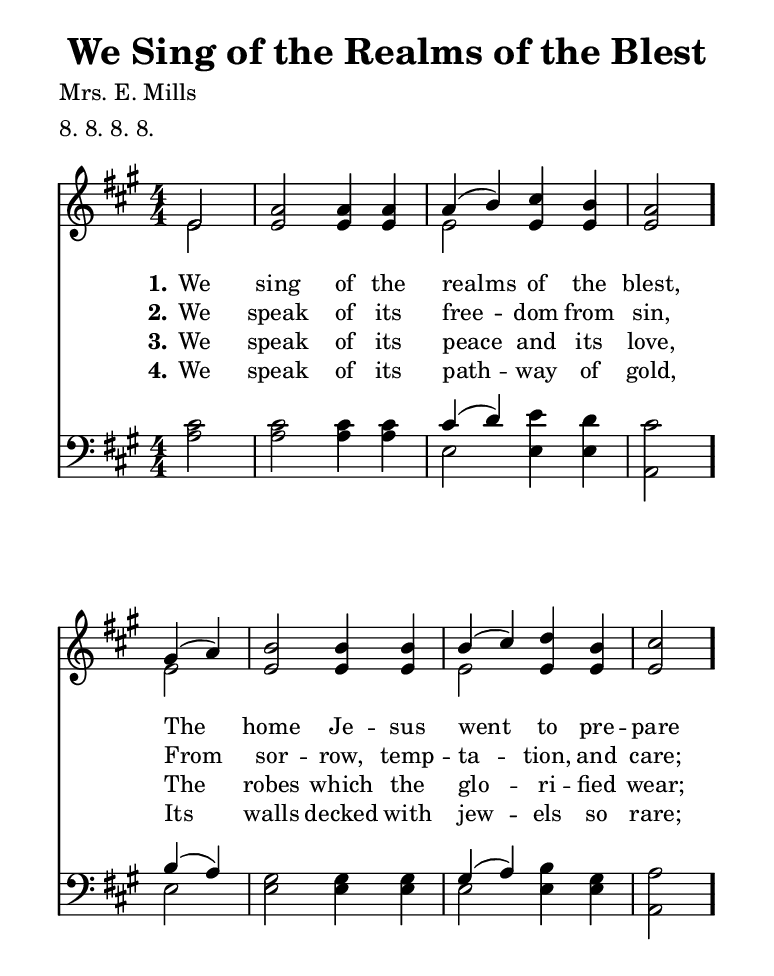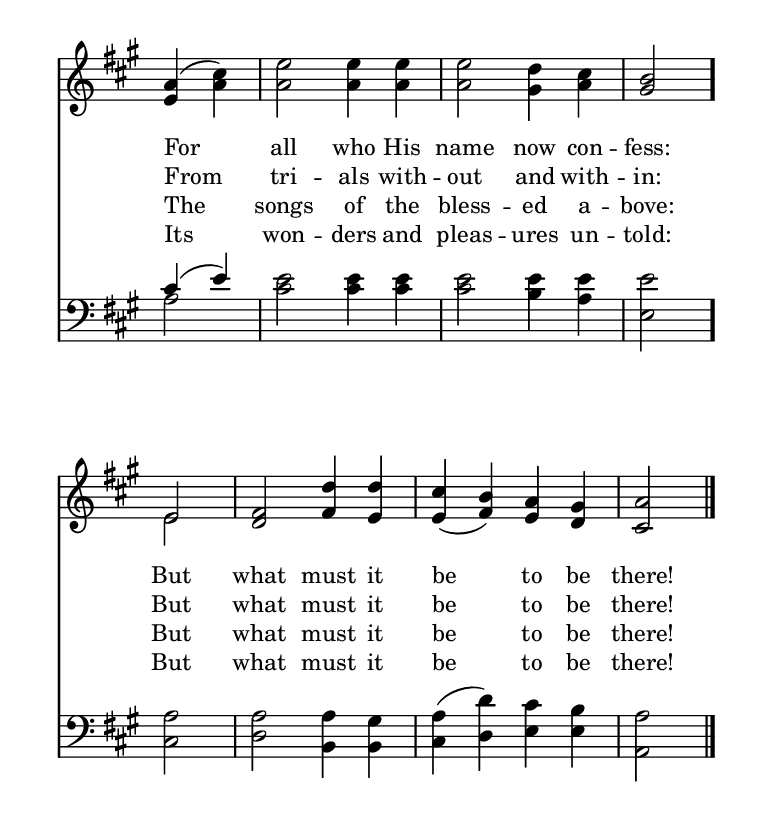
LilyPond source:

\include "common/global.ily"
\paper {
  \include "common/paper.ily"
  ragged-bottom = ##t
  system-system-spacing.padding = 11
}

\header{
  hymnnumber = "276"
  title = "We Sing of the Realms of the Blest"
  tunename = "Celeste"
  meter = "8. 8. 8. 8."
  poet = "Mrs. E. Mills"
  composer = ""
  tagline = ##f
}

global = {
  \include "common/overrides.ily"
  \override Staff.TimeSignature.style = #'numbered
  \time 4/4
  \override Score.MetronomeMark.transparent = ##t % hide all fermata changes too
  \tempo 4=120
  \key a \major
  \partial 2
  \autoBeamOff
}

notesSoprano = {
\global
\relative c' {

  e2 | a a4 a | a( b) cis b | a2
  gis4( a) | b2 b4 b | b( cis) d b | cis2 \eogbreak
  a4( cis) | e2 e4 e | e2 d4 cis | b2
  e,2 | fis d'4 d | cis( b) a gis | a2

  \bar "|."

}
}

notesAlto = {
\global
\relative e' {

  e2 | e e4 e | e2 e4 e | e2
  e2 | e e4 e | e2 e4 e | e2
  e4( a) | a2 a4 a | a2 gis4 a | gis2
  e2 | d2 fis4 e | e( fis) e d | cis2

}
}

notesTenor = {
\global
\relative a {

  cis2 | cis cis4 cis | cis4( d) e d | cis2
  b4( a) | gis2 gis4 gis | gis( a) b gis | a2
  cis4( e) | e2 e4 e | e2 e4 e | e2
  a,2 | a a4 gis | a( d) cis b | a2

}
}

notesBass = {
\global
\relative f {

  a2 | a a4 a | e2 e4 e | a,2
  e'2 | e e4 e | e2 e4 e | a,2
  a'2 | cis2 cis4 cis | cis2 b4 a | e2
  cis2 | d b4 b | cis( d) e e | a,2

}
}

wordsA = \lyricmode {
\set stanza = "1."

We sing of the realms of the blest, \bar "."
The home Je -- sus went to pre -- pare \bar "."
For all who His name now con -- fess: \bar "."
But what must it be to be there! \bar "."

}

wordsB = \lyricmode {
\set stanza = "2."

We speak of its free -- dom from sin,
From sor -- row, temp -- ta -- tion, and care;
From tri -- als with -- out and with -- in:
But what must it be to be there!

}

wordsC = \lyricmode {
\set stanza = "3."

We speak of its peace and its love,
The robes which the glo -- ri -- fied wear;
The songs of the bless -- ed a -- bove:
But what must it be to be there!

}

wordsD = \lyricmode {
\set stanza = "4."

We speak of its path -- way of gold,
Its walls decked with jew -- els so rare;
Its won -- ders and pleas -- ures un -- told:
But what must it be to be there!

}

\score {
  \context ChoirStaff <<
    \context Staff = upper <<
      \set Staff.autoBeaming = ##f
      \set ChoirStaff.systemStartDelimiter = #'SystemStartBar
      \set ChoirStaff.printPartCombineTexts = ##f
      \partcombine #'(2 . 9) \notesSoprano \notesAlto
      \context NullVoice = sopranos { \voiceOne << \notesSoprano >> }
      \context NullVoice = altos { \voiceTwo << \notesAlto >> }
      \context Lyrics = one   \lyricsto sopranos \wordsA
      \context Lyrics = two   \lyricsto sopranos \wordsB
      \context Lyrics = three \lyricsto sopranos \wordsC
      \context Lyrics = four  \lyricsto sopranos \wordsD
    >>
    \context Staff = men <<
      \set Staff.autoBeaming = ##f
      \clef bass
      \set ChoirStaff.printPartCombineTexts = ##f
      \partcombine #'(2 . 9) \notesTenor \notesBass
      \context NullVoice = tenors { \voiceOne << \notesTenor >> }
      \context NullVoice = basses { \voiceTwo << \notesBass >> }
    >>
  >>
  \layout {
    \include "common/layout.ily"
  }
  \midi{
    \include "common/midi.ily"
  }
}

\version "2.19.49"  % necessary for upgrading to future LilyPond versions.

% vi:set et ts=2 sw=2 ai nocindent syntax=lilypond:
